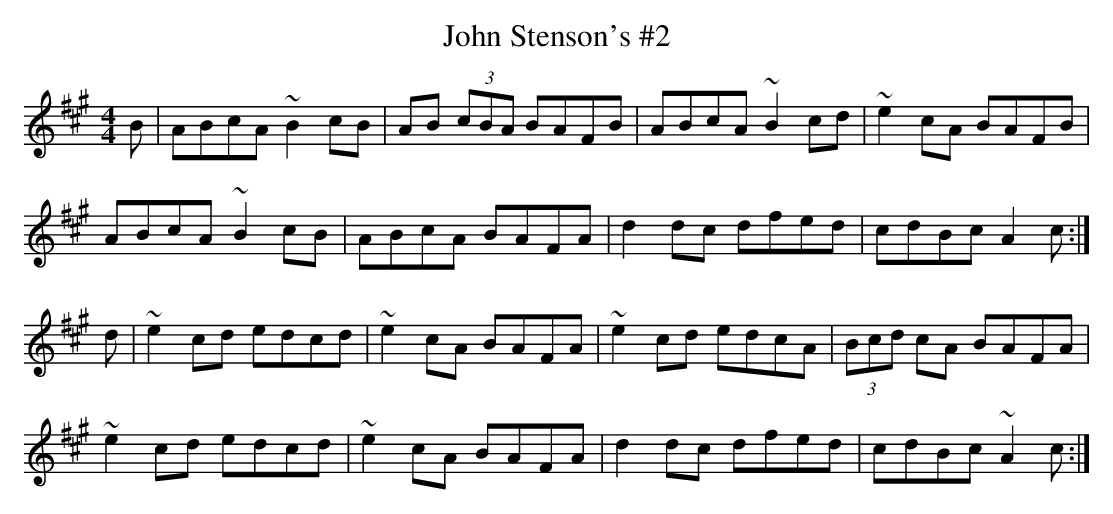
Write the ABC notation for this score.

X:1
T:John Stenson's #2
M:4/4
K:A
B|ABcA ~B2 cB|AB (3cBA BAFB|ABcA ~B2 cd|~e2 cA BAFB|
ABcA ~B2 cB|ABcA BAFA|d2 dc dfed|cdBc A2 c :|
d|~e2 cd edcd|~e2 cA BAFA|~e2 cd edcA|(3Bcd cA BAFA|
~e2 cd edcd|~e2 cA BAFA|d2 dc dfed| cdBc ~A2 c :|
